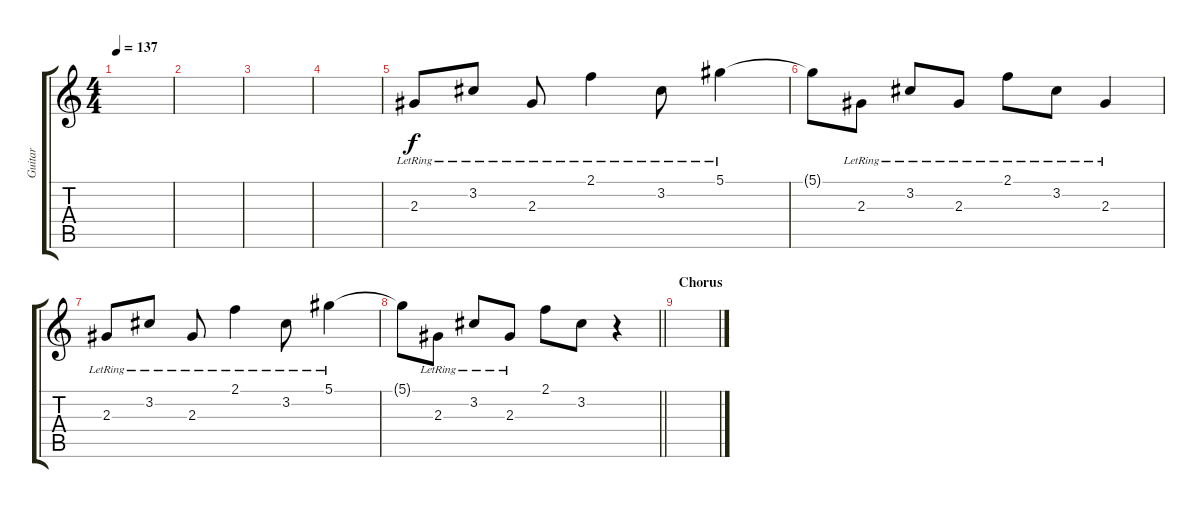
\track ("Guitar" "Guitar") {instrument electricguitarclean}
\staff {score tabs}
\tuning (Eb4 Bb3 Gb3 Db3 Ab2 Eb2) {hide}
\ts (4 4)
\tempo 137
\clef g2
\ks c
|
|
|
|
2.3{lr}.8 3.2{lr}.8 2.3{lr}.8 2.1{lr}.4 3.2{lr}.8 5.1{lr}.4 |
5.1{t}.8 2.3{lr}.8 3.2{lr}.8 2.3{lr}.8 2.1{lr}.8 3.2{lr}.8 2.3{lr}.4 |
2.3{lr}.8 3.2{lr}.8 2.3{lr}.8 2.1{lr}.4 3.2{lr}.8 5.1{lr}.4 |
\barLineRight lightlight
5.1{t}.8 2.3{lr}.8 3.2{lr}.8 2.3{lr}.8 2.1.8 3.2.8 r.4 |
\section ("" "Chorus")
